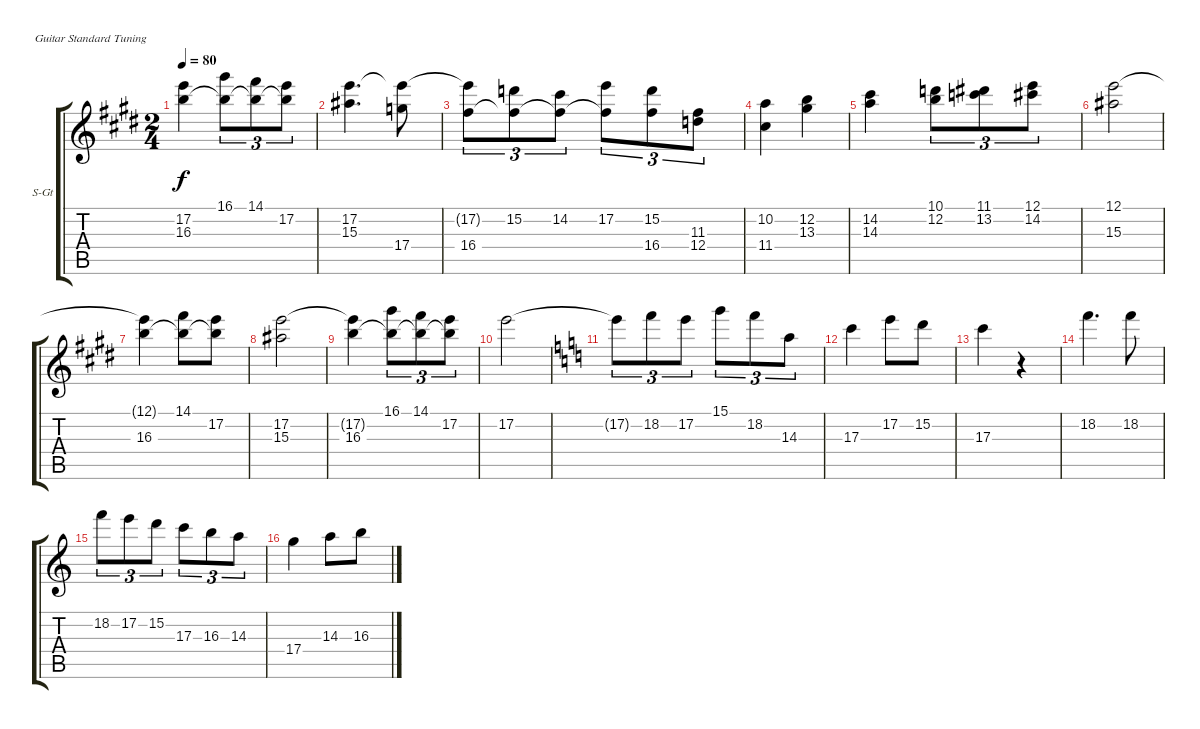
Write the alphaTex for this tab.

\bracketExtendMode groupsimilarinstruments
\firstSystemTrackNameOrientation horizontal
\otherSystemsTrackNameOrientation horizontal
\track ("Piste 1" "S-Gt") {instrument acousticguitarsteel}
\staff {score tabs}
\tuning (E4 B3 G3 D3 A2 E2)
\ts (2 4)
\tempo 80
\clef g2
\ks e
(17.2{t} 16.3).4{dy f} (16.1 16.3{t}).8{tu (3 2)} (14.1 16.3{t}).8{tu (3 2)} (17.2 16.3{t}).8{tu (3 2)} |
(17.2 15.3).4{d} (17.4 17.2{t}).8 |
(17.2{t} 16.4).8{tu (3 2)} (15.2 16.4{t}).8{tu (3 2)} (14.2 16.4{t}).8{tu (3 2)} (17.2 16.4{t}).8{tu (3 2)} (15.2 16.4).8{tu (3 2)} (11.3 12.4).8{tu (3 2)} |
(10.2 11.4).4 (12.2 13.3).4 |
(14.2 14.3).4 (10.1 12.2).8{tu (3 2)} (11.1 13.2).8{tu (3 2)} (12.1 14.2).8{tu (3 2)} |
(12.1 15.3).2 |
(12.1{t} 16.3).4 (14.1 16.3{t}).8 (17.2 16.3{t}).8 |
(17.2 15.3).2 |
(17.2{t} 16.3).4 (16.1 16.3{t}).8{tu (3 2)} (14.1 16.3{t}).8{tu (3 2)} (17.2 16.3{t}).8{tu (3 2)} |
17.2.2 |
\ks c
17.2{t}.8{tu (3 2)} 18.2.8{tu (3 2)} 17.2.8{tu (3 2)} 15.1.8{tu (3 2)} 18.2.8{tu (3 2)} 14.3.8{tu (3 2)} |
17.3.4 17.2.8 15.2.8 |
17.3.4 r.4 |
18.2.4{d} 18.2.8 |
18.2.8{tu (3 2)} 17.2.8{tu (3 2)} 15.2.8{tu (3 2)} 17.3.8{tu (3 2)} 16.3.8{tu (3 2)} 14.3.8{tu (3 2)} |
17.4.4 14.3.8 16.3.8
